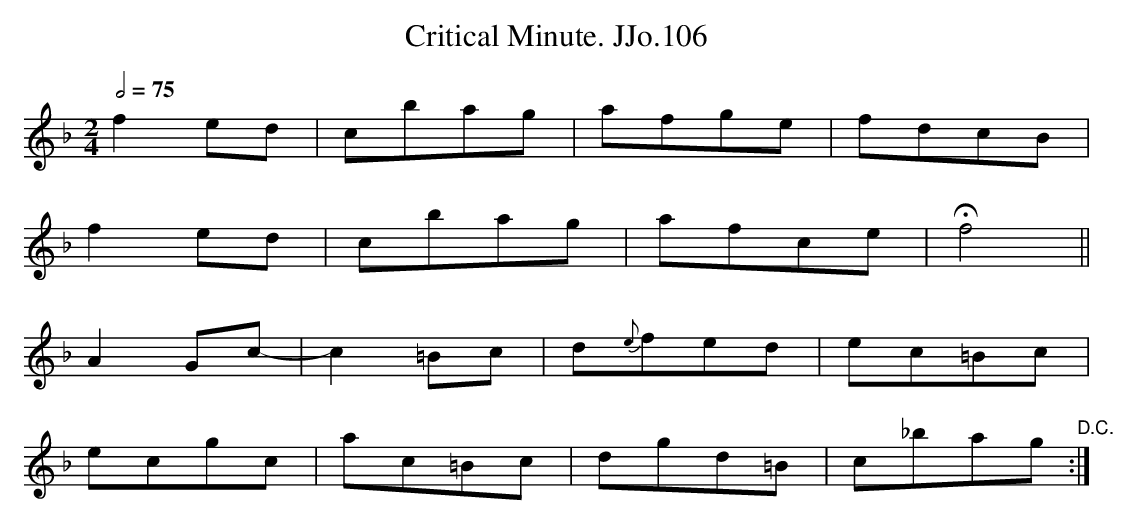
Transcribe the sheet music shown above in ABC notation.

X:1
T:Critical Minute. JJo.106
M:2/4
L:1/8
Q:2/4=75
K:F
f2 ed | cbag | afge | fdcB |
f2 ed | cbag | afce | Hf4 ||
A2 Gc- | c2=Bc | d{e}fed | ec=Bc |
ecgc | ac=Bc | dgd=B | c_bag "D.C." :|
